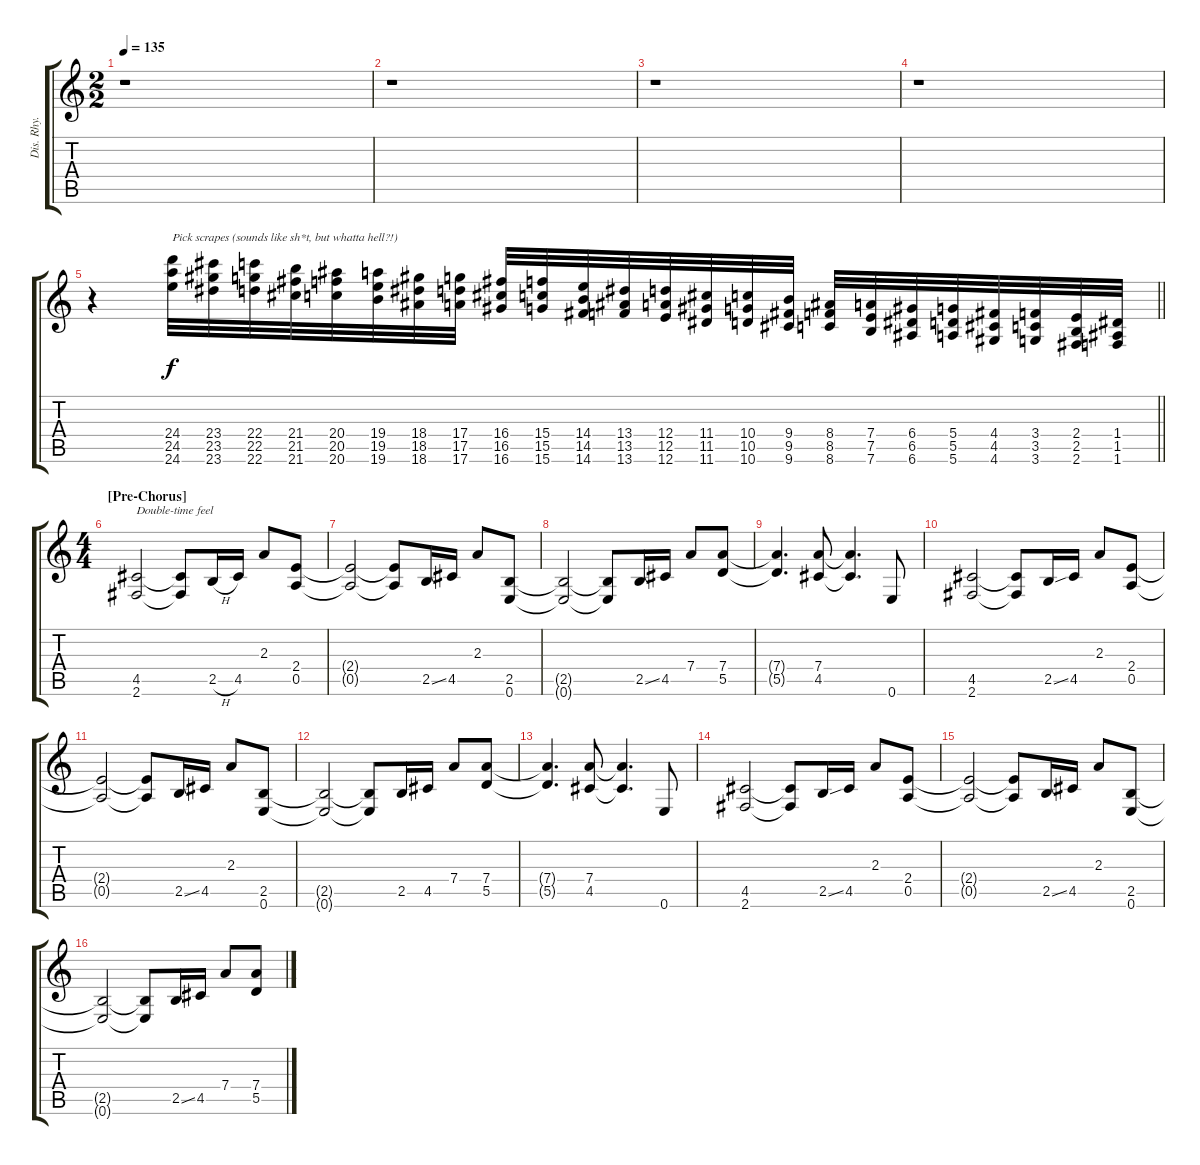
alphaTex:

\track ("Dis. Rhy." "Dis. Rhy.") {instrument distortionguitar}
\staff {score tabs}
\tuning (E4 B3 G3 D3 A2 E2) {hide}
\ts (2 2)
\tempo 135
\clef g2
\ks c
r.1{dy f} |
r.1 |
r.1 |
r.1 |
\barLineRight lightlight
r.4 (24.4 24.5 24.6).32{txt "Pick scrapes (sounds like sh*t, but whatta hell?!)" instrument guitarfretnoise} (23.4 23.5 23.6).32 (22.4 22.5 22.6).32 (21.4 21.5 21.6).32 (20.4 20.5 20.6).32 (19.4 19.5 19.6).32 (18.4 18.5 18.6).32 (17.4 17.5 17.6).32 (16.4 16.5 16.6).32 (15.4 15.5 15.6).32 (14.4 14.5 14.6).32 (13.4 13.5 13.6).32 (12.4 12.5 12.6).32 (11.4 11.5 11.6).32 (10.4 10.5 10.6).32 (9.4 9.5 9.6).32 (8.4 8.5 8.6).32 (7.4 7.5 7.6).32 (6.4 6.5 6.6).32 (5.4 5.5 5.6).32 (4.4 4.5 4.6).32 (3.4 3.5 3.6).32 (2.4 2.5 2.6).32 (1.4 1.5 1.6).32 |
\ts (4 4)
\section ("" "[Pre-Chorus]")
(4.5 2.6).2{txt "Double-time feel" instrument distortionguitar} (4.5{t} 2.6{t}).8 2.5{h}.16 4.5.16 2.3.8 (2.4 0.5).8 |
(2.4{t} 0.5{t}).2 (2.4{t} 0.5{t}).8 2.5{ss}.16 4.5.16 2.3.8 (2.5 0.6).8 |
(2.5{t} 0.6{t}).2 (2.5{t} 0.6{t}).8 2.5{ss}.16 4.5.16 7.4.8 (7.4 5.5).8 |
(7.4{t} 5.5{t}).4{d} (7.4 4.5).8 (7.4{t} 4.5{t}).4{d} 0.6.8 |
(4.5 2.6).2 (4.5{t} 2.6{t}).8 2.5{ss}.16 4.5.16 2.3.8 (2.4 0.5).8 |
(2.4{t} 0.5{t}).2 (2.4{t} 0.5{t}).8 2.5{ss}.16 4.5.16 2.3.8 (2.5 0.6).8 |
(2.5{t} 0.6{t}).2 (2.5{t} 0.6{t}).8 2.5.16 4.5.16 7.4.8 (7.4 5.5).8 |
(7.4{t} 5.5{t}).4{d} (7.4 4.5).8 (7.4{t} 4.5{t}).4{d} 0.6.8 |
(4.5 2.6).2 (4.5{t} 2.6{t}).8 2.5{ss}.16 4.5.16 2.3.8 (2.4 0.5).8 |
(2.4{t} 0.5{t}).2 (2.4{t} 0.5{t}).8 2.5{ss}.16 4.5.16 2.3.8 (2.5 0.6).8 |
(2.5{t} 0.6{t}).2 (2.5{t} 0.6{t}).8 2.5{ss}.16 4.5.16 7.4.8 (7.4 5.5).8
